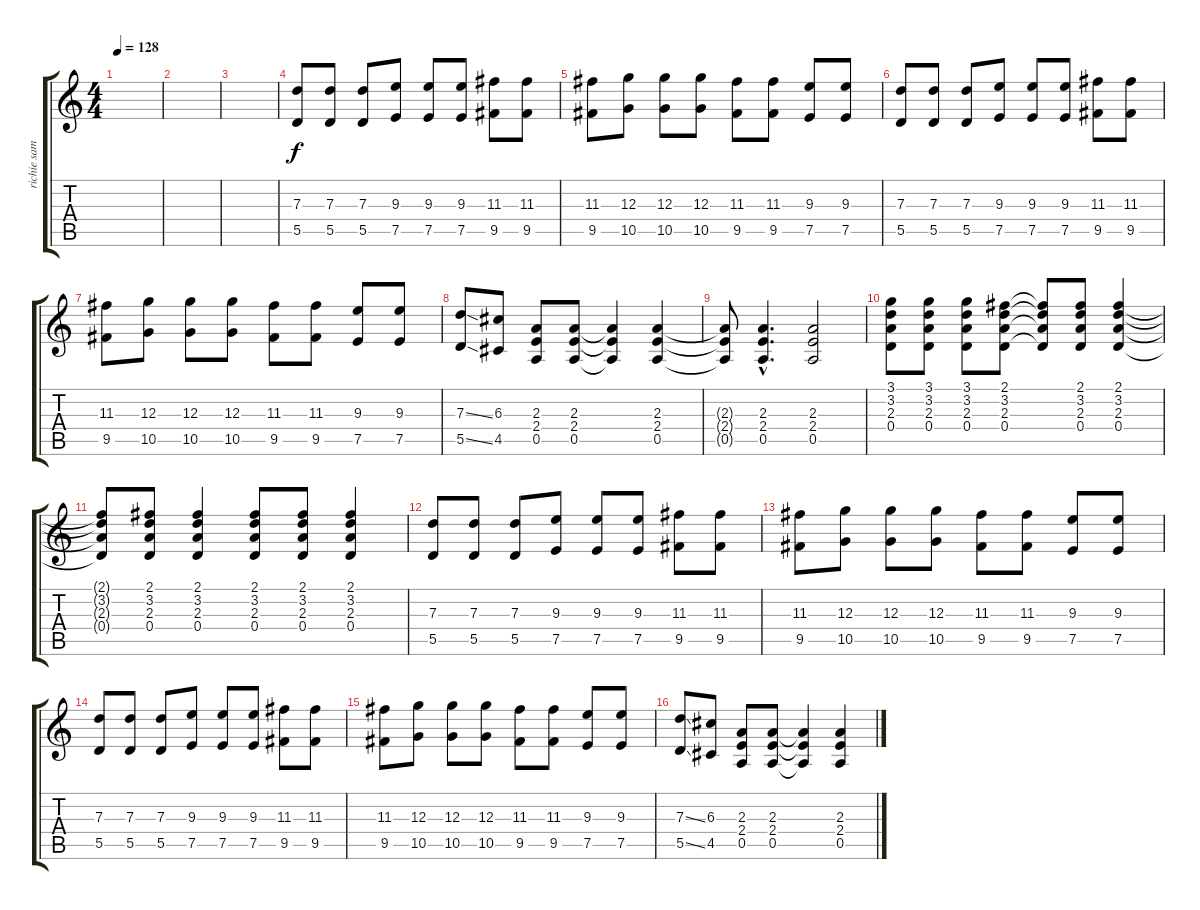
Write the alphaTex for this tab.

\track ("richie sambora" "richie sam") {instrument distortionguitar}
\staff {score tabs}
\tuning (E4 B3 G3 D3 A2 E2) {hide}
\ts (4 4)
\tempo 128
\clef g2
\ks c
|
|
|
(7.3 5.5).8 (7.3 5.5).8 (7.3 5.5).8 (9.3 7.5).8 (9.3 7.5).8 (9.3 7.5).8 (11.3 9.5).8 (11.3 9.5).8 |
(11.3 9.5).8 (12.3 10.5).8 (12.3 10.5).8 (12.3 10.5).8 (11.3 9.5).8 (11.3 9.5).8 (9.3 7.5).8 (9.3 7.5).8 |
(7.3 5.5).8 (7.3 5.5).8 (7.3 5.5).8 (9.3 7.5).8 (9.3 7.5).8 (9.3 7.5).8 (11.3 9.5).8 (11.3 9.5).8 |
(11.3 9.5).8 (12.3 10.5).8 (12.3 10.5).8 (12.3 10.5).8 (11.3 9.5).8 (11.3 9.5).8 (9.3 7.5).8 (9.3 7.5).8 |
(7.3{ss} 5.5{ss}).8 (6.3 4.5).8 (2.3 2.4 0.5).8 (2.3 2.4 0.5).8 (2.3{t} 2.4{t} 0.5{t}).4 (2.3 2.4 0.5).4 |
(2.3{t} 2.4{t} 0.5{t}).8 (2.3{hac} 2.4{hac} 0.5{hac}).4{d} (2.3 2.4 0.5).2 |
(3.1 3.2 2.3 0.4).8 (3.1 3.2 2.3 0.4).8 (3.1 3.2 2.3 0.4).8 (2.1 3.2 2.3 0.4).8 (2.1{t} 3.2{t} 2.3{t} 0.4{t}).8 (2.1 3.2 2.3 0.4).8 (2.1 3.2 2.3 0.4).4 |
(2.1{t} 3.2{t} 2.3{t} 0.4{t}).8 (2.1 3.2 2.3 0.4).8 (2.1 3.2 2.3 0.4).4 (2.1 3.2 2.3 0.4).8 (2.1 3.2 2.3 0.4).8 (2.1 3.2 2.3 0.4).4 |
(7.3 5.5).8 (7.3 5.5).8 (7.3 5.5).8 (9.3 7.5).8 (9.3 7.5).8 (9.3 7.5).8 (11.3 9.5).8 (11.3 9.5).8 |
(11.3 9.5).8 (12.3 10.5).8 (12.3 10.5).8 (12.3 10.5).8 (11.3 9.5).8 (11.3 9.5).8 (9.3 7.5).8 (9.3 7.5).8 |
(7.3 5.5).8 (7.3 5.5).8 (7.3 5.5).8 (9.3 7.5).8 (9.3 7.5).8 (9.3 7.5).8 (11.3 9.5).8 (11.3 9.5).8 |
(11.3 9.5).8 (12.3 10.5).8 (12.3 10.5).8 (12.3 10.5).8 (11.3 9.5).8 (11.3 9.5).8 (9.3 7.5).8 (9.3 7.5).8 |
(7.3{ss} 5.5{ss}).8 (6.3 4.5).8 (2.3 2.4 0.5).8 (2.3 2.4 0.5).8 (2.3{t} 2.4{t} 0.5{t}).4 (2.3 2.4 0.5).4
